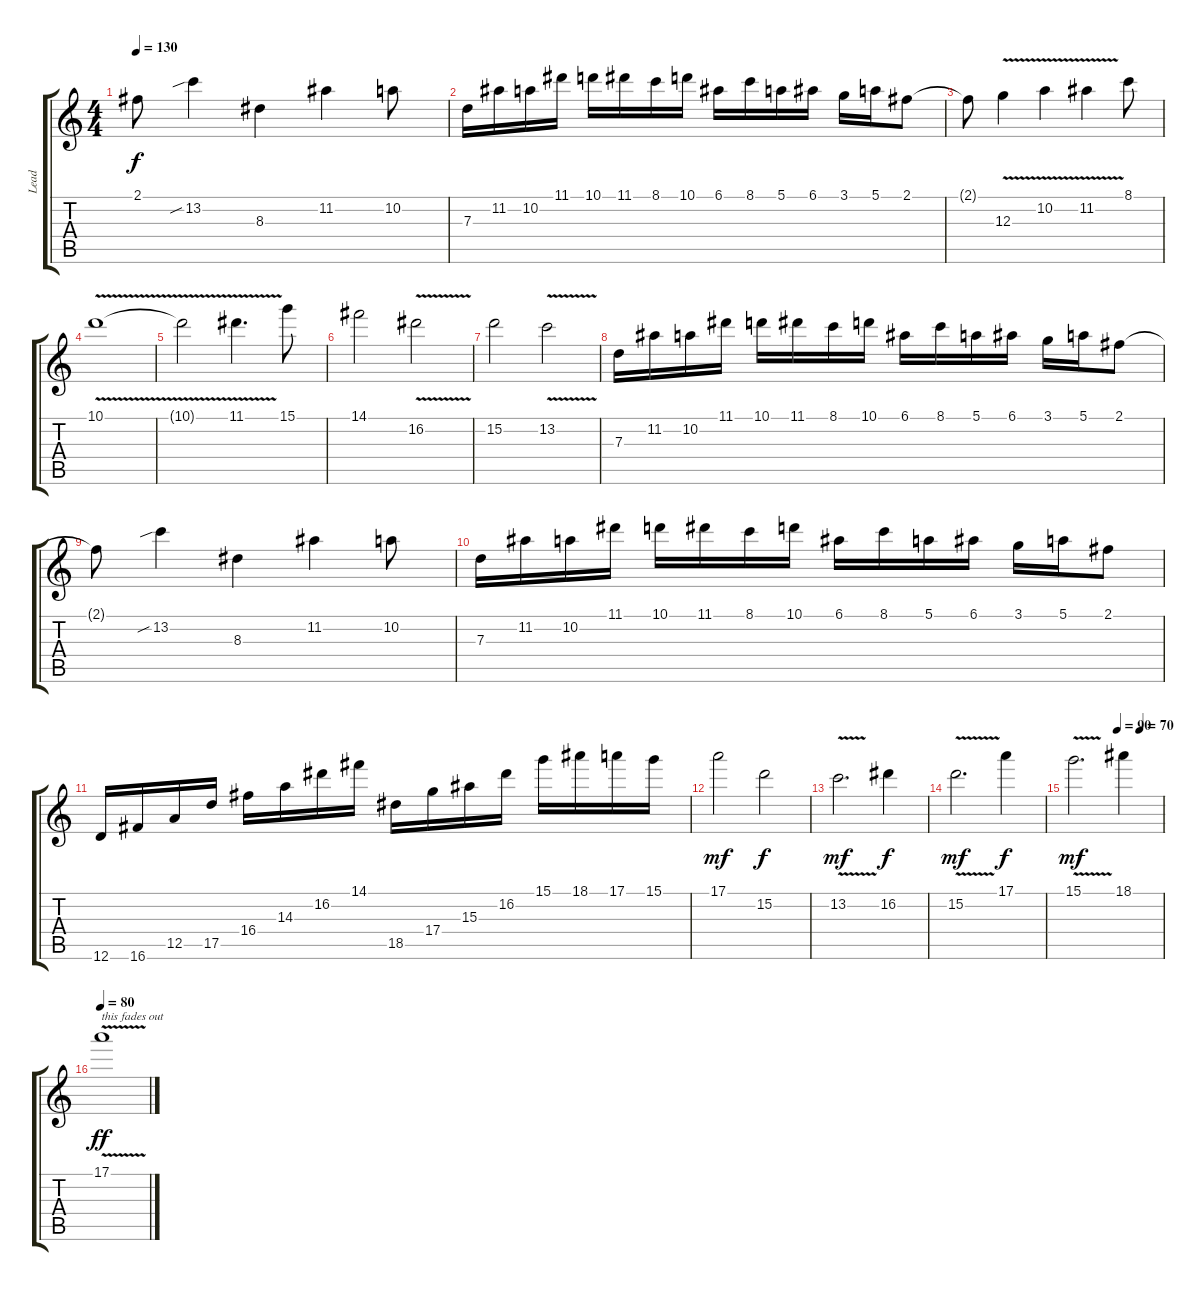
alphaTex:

\track ("Lead" "Lead") {instrument overdrivenguitar}
\staff {score tabs}
\tuning (E4 B3 G3 D3 A2 D2) {hide}
\ts (4 4)
\tempo 130
\clef g2
\ks c
2.1{t}.8{dy f} 13.2{sib}.4 8.3.4 11.2.4 10.2.8 |
7.3.16 11.2.16 10.2.16 11.1.16 10.1.16 11.1.16 8.1.16 10.1.16 6.1.16 8.1.16 5.1.16 6.1.16 3.1.16 5.1.16 2.1.8 |
2.1{t}.8 12.3{v}.4 10.2{v}.4 11.2{v}.4 8.1.8 |
10.1{v}.1 |
10.1{t}.2 11.1{v}.4{d} 15.1.8 |
14.1.2 16.2{v}.2 |
15.2.2 13.2{v}.2 |
7.3.16 11.2.16 10.2.16 11.1.16 10.1.16 11.1.16 8.1.16 10.1.16 6.1.16 8.1.16 5.1.16 6.1.16 3.1.16 5.1.16 2.1.8 |
2.1{t}.8 13.2{sib}.4 8.3.4 11.2.4 10.2.8 |
7.3.16 11.2.16 10.2.16 11.1.16 10.1.16 11.1.16 8.1.16 10.1.16 6.1.16 8.1.16 5.1.16 6.1.16 3.1.16 5.1.16 2.1.8 |
12.6.16 16.6.16 12.5.16 17.5.16 16.4.16 14.3.16 16.2.16 14.1.16 18.5.16 17.4.16 15.3.16 16.2.16 15.1.16 18.1.16 17.1.16 15.1.16 |
17.1.2{dy mf} 15.2.2{dy f} |
13.2{v}.2{d dy mf} 16.2.4{dy f} |
15.2{v}.2{d dy mf} 17.1.4{dy f} |
\tempo (90 0.5)
\tempo (70 0.75)
15.1{v}.2{d dy mf} 18.1.4 |
\tempo 80
17.1{v}.1{txt "this fades out" dy ff}
